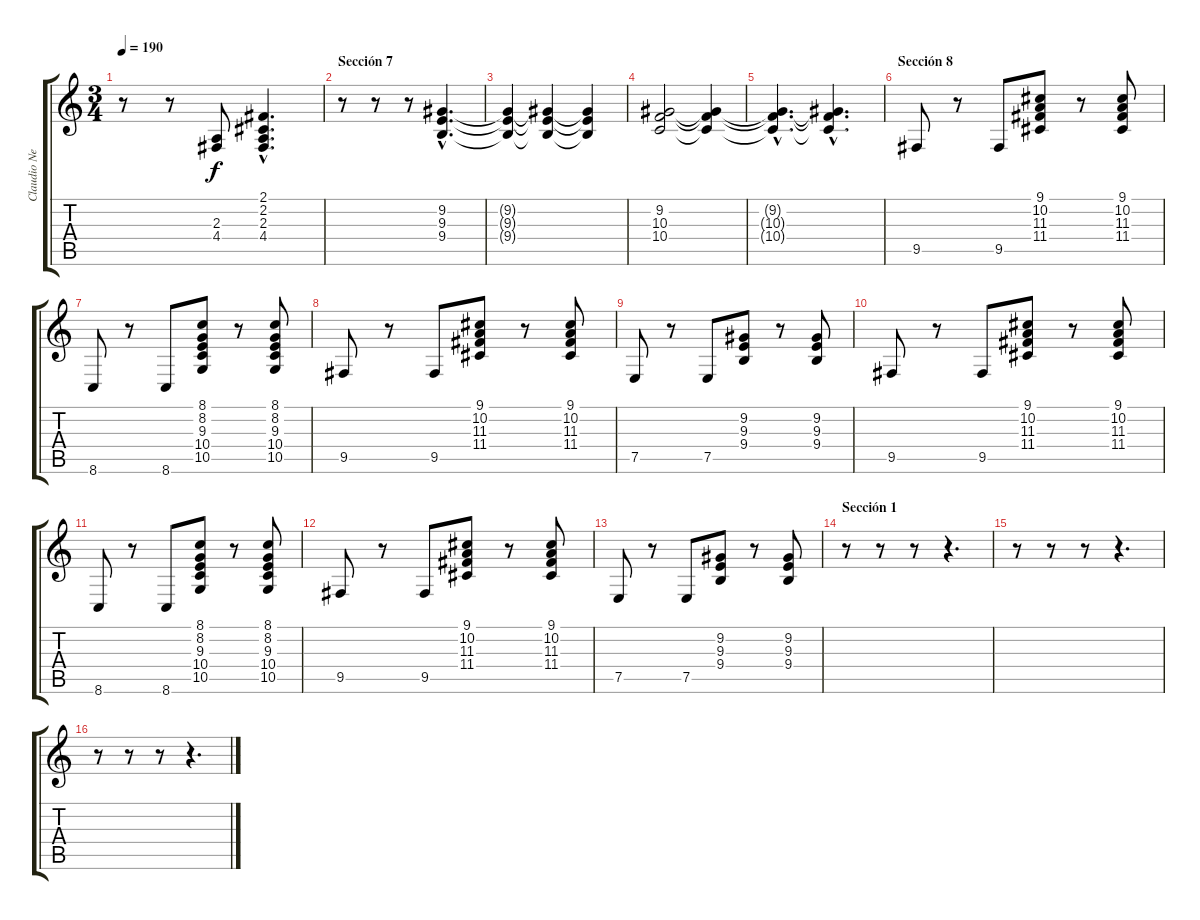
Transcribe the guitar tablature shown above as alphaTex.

\track ("Claudio Nervi" "Claudio Ne") {instrument drawbarorgan}
\staff {score tabs}
\tuning (E4 B3 G3 D3 A2 E2) {hide}
\ts (3 4)
\tempo 190
\clef g2
\ks c
r.8{dy f} r.8 (2.3 4.4).8 (2.1{hac} 2.2{hac} 2.3{hac} 4.4{hac}).4{d} |
\section ("" "Sección 7")
r.8 r.8 r.8 (9.2{hac} 9.3{hac} 9.4{hac}).4{d} |
(9.2{t} 9.3{t} 9.4{t}).4 (9.2{t} 9.3{t} 9.4{t}).4 (9.2{t} 9.3{t} 9.4{t}).4 |
(9.2 10.3 10.4).2 (9.2{t} 10.3{t} 10.4{t}).4 |
(9.2{hac t} 10.3{hac t} 10.4{hac t}).4{d} (9.2{hac t} 10.3{hac t} 10.4{hac t}).4{d} |
\section ("" "Sección 8")
9.5.8 r.8 9.5.8 (9.1 10.2 11.3 11.4).8 r.8 (9.1 10.2 11.3 11.4).8 |
8.6.8 r.8 8.6.8 (8.1 8.2 9.3 10.4 10.5).8 r.8 (8.1 8.2 9.3 10.4 10.5).8 |
9.5.8 r.8 9.5.8 (9.1 10.2 11.3 11.4).8 r.8 (9.1 10.2 11.3 11.4).8 |
7.5.8 r.8 7.5.8 (9.2 9.3 9.4).8 r.8 (9.2 9.3 9.4).8 |
9.5.8 r.8 9.5.8 (9.1 10.2 11.3 11.4).8 r.8 (9.1 10.2 11.3 11.4).8 |
8.6.8 r.8 8.6.8 (8.1 8.2 9.3 10.4 10.5).8 r.8 (8.1 8.2 9.3 10.4 10.5).8 |
9.5.8 r.8 9.5.8 (9.1 10.2 11.3 11.4).8 r.8 (9.1 10.2 11.3 11.4).8 |
7.5.8 r.8 7.5.8 (9.2 9.3 9.4).8 r.8 (9.2 9.3 9.4).8 |
\section ("" "Sección 1")
r.8 r.8 r.8 r.4{d} |
r.8 r.8 r.8 r.4{d} |
r.8 r.8 r.8 r.4{d}
